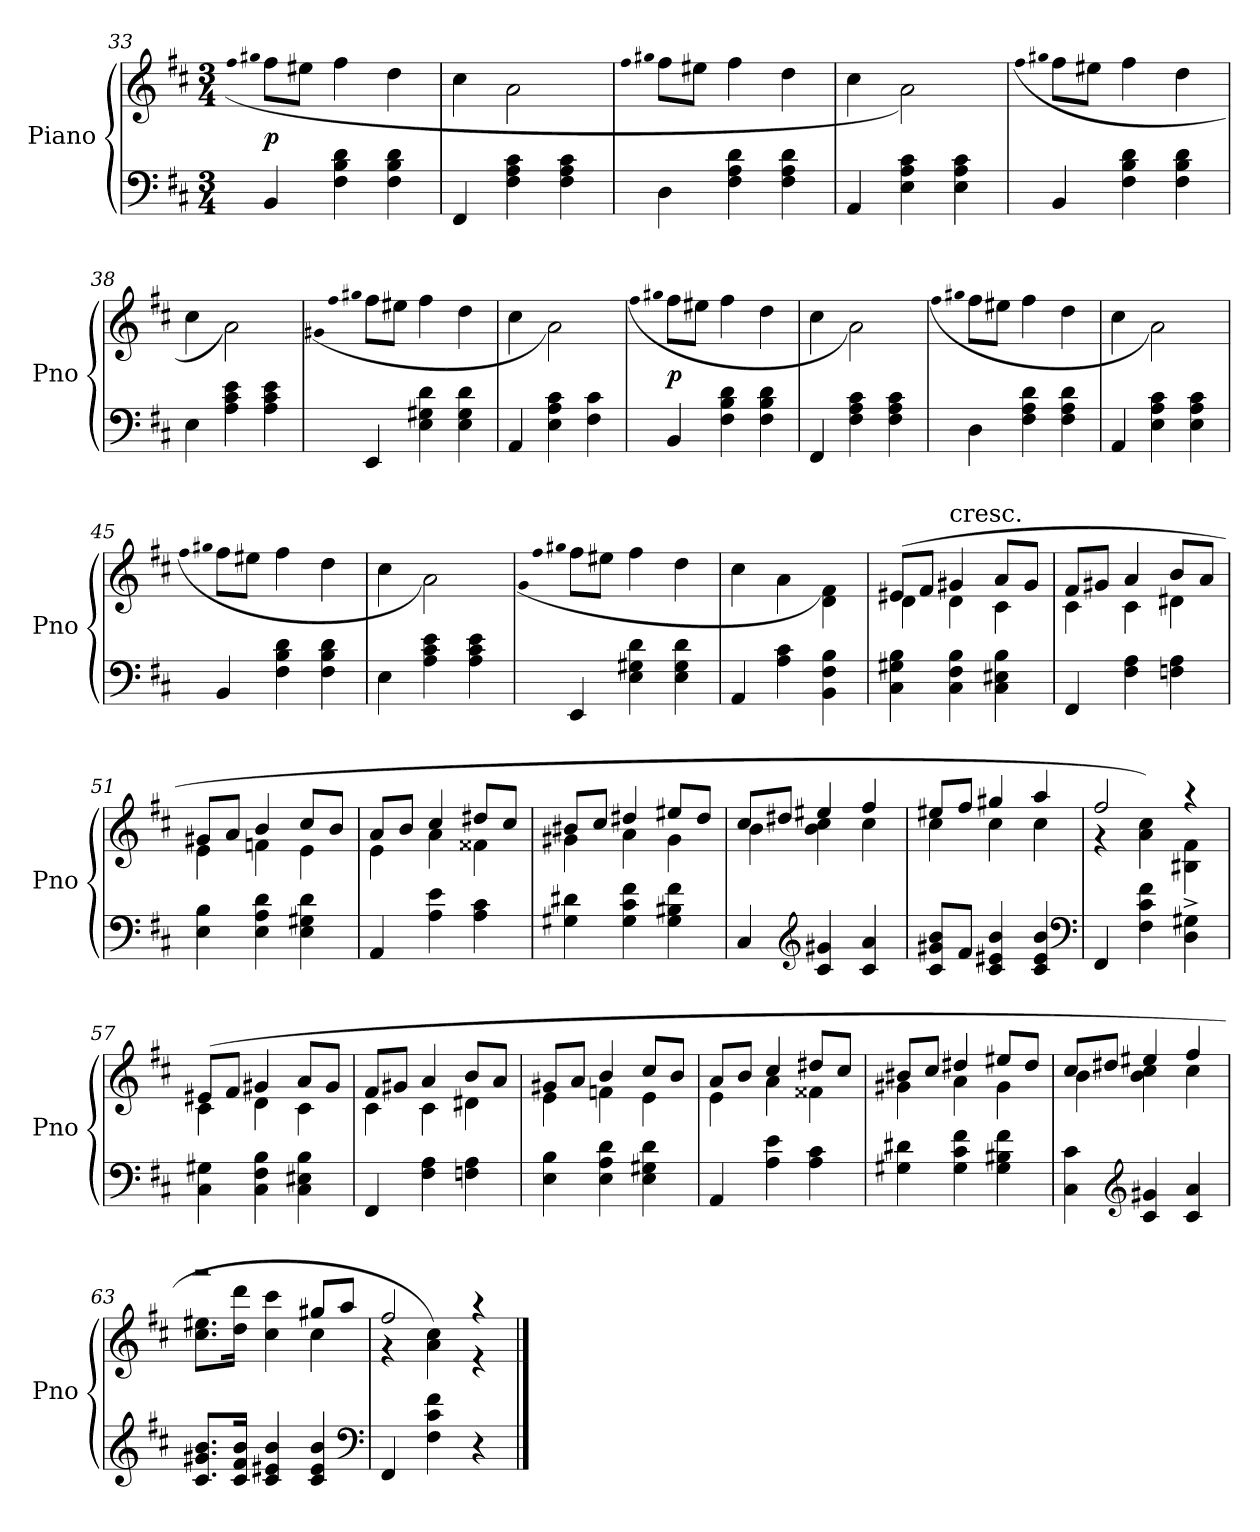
**kern	**kern	**dynam
*part1	*part1	*part1
*staff2	*staff1	*staff1/2
*I"Piano	*	*
*I'Pno	*	*
*clefF4	*clefG2	*
*k[f#c#]	*k[f#c#]	*
*b:	*b:	*
*M3/4	*M3/4	*
=33	=33	=33
.	(qff#	.
.	qgg#X	.
4BB/	8ff#\L	p
.	8ee#X\J	.
4F#\ 4B\ 4d\	4ff#\	.
4F#\ 4B\ 4d\	4dd\	.
=34	=34	=34
4FF#/	4cc#\	.
4F#\ 4A\ 4c#\	2a\	.
4F#\ 4A\ 4c#\	.	.
=35	=35	=35
.	qff#	.
.	qgg#X	.
4D\	8ff#\L	.
.	8ee#X\J	.
4F#\ 4A\ 4d\	4ff#\	.
4F#\ 4A\ 4d\	4dd\	.
=36	=36	=36
4AA/	4cc#\	.
4E\ 4A\ 4c#\	2a\)	.
4E\ 4A\ 4c#\	.	.
=37	=37	=37
.	(qff#	.
.	qgg#X	.
4BB/	8ff#\L	.
.	8ee#X\J	.
4F#\ 4B\ 4d\	4ff#\	.
4F#\ 4B\ 4d\	4dd\	.
=38	=38	=38
4E\	4cc#\	.
4A\ 4c#\ 4e\	2a\)	.
4A\ 4c#\ 4e\	.	.
=39	=39	=39
.	(qg#X	.
.	qff#	.
.	qgg#X	.
4EE/	8ff#\L	.
.	8ee#X\J	.
4E\ 4G#X\ 4d\	4ff#\	.
4E\ 4G#\ 4d\	4dd\	.
=40	=40	=40
4AA/	4cc#\	.
4E\ 4A\ 4c#\	2a\)	.
4F#\ 4c#\	.	.
=41	=41	=41
.	(qff#	.
.	qgg#X	.
4BB/	8ff#\L	p
.	8ee#X\J	.
4F#\ 4B\ 4d\	4ff#\	.
4F#\ 4B\ 4d\	4dd\	.
=42	=42	=42
4FF#/	4cc#\	.
4F#\ 4A\ 4c#\	2a\)	.
4F#\ 4A\ 4c#\	.	.
=43	=43	=43
.	(qff#	.
.	qgg#X	.
4D\	8ff#\L	.
.	8ee#X\J	.
4F#\ 4A\ 4d\	4ff#\	.
4F#\ 4A\ 4d\	4dd\	.
=44	=44	=44
4AA/	4cc#\	.
4E\ 4A\ 4c#\	2a\)	.
4E\ 4A\ 4c#\	.	.
=45	=45	=45
.	(qff#	.
.	qgg#X	.
4BB/	8ff#\L	.
.	8ee#X\J	.
4F#\ 4B\ 4d\	4ff#\	.
4F#\ 4B\ 4d\	4dd\	.
=46	=46	=46
4E\	4cc#\	.
4A\ 4c#\ 4e\	2a\)	.
4A\ 4c#\ 4e\	.	.
=47	=47	=47
.	(qg	.
.	qff#	.
.	qgg#X	.
4EE/	8ff#\L	.
.	8ee#X\J	.
4E\ 4G#X\ 4d\	4ff#\	.
4E\ 4G#\ 4d\	4dd\	.
=48	=48	=48
4AA/	4cc#\	.
4A\ 4c#\	4a\	.
4BB\ 4F#\ 4B\	4d\ 4f#\)	.
=49	=49	=49
*	*^	*
4C#\ 4G#X\ 4B\	(8e#X/L	4d\	.
.	8f#/J	.	.
!	!LO:TX:t=cresc.	!	!
4C#\ 4F#\ 4B\	4g#X/	4d\	.
4C#\ 4E#X\ 4B\	8a/L	4c#\	.
.	8g#/J	.	.
=50	=50	=50	=50
4FF#/	8f#/L	4c#\	.
.	8g#X/J	.	.
4F#\ 4A\	4a/	4c#\	.
4Fn\ 4A\	8b/L	4d#X\	.
.	8a/J	.	.
=51	=51	=51	=51
4E\ 4B\	8g#X/L	4e\	.
.	8a/J	.	.
4E\ 4A\ 4d\	4b/	4fn\	.
4E\ 4G#X\ 4d\	8cc#/L	4e\	.
.	8b/J	.	.
=52	=52	=52	=52
4AA/	8a/L	4e\	.
.	8b/J	.	.
4A\ 4e\	4cc#/	4a\	.
4A\ 4c#\	8dd#X/L	4f##X\	.
.	8cc#/J	.	.
=53	=53	=53	=53
4G#X\ 4d#X\	8b#X/L	4g#X\	.
.	8cc#/J	.	.
4G#\ 4c#\ 4f#\	4dd#X/	4a\	.
4G#\ 4B#X\ 4f#\	8ee#X/L	4g#\	.
.	8dd#/J	.	.
=54	=54	=54	=54
4C#/	8cc#/L	4b\	.
.	8dd#X/J	.	.
*clefG2	*	*	*
4c#/ 4g#X/	4ee#X/	4b\ 4cc#\	.
4c#/ 4a/	4ff#/	4cc#\	.
=55	=55	=55	=55
8c#/ 8g#X/ 8b/L	8ee#X/L	4cc#\	.
8f#/J	8ff#/J	.	.
4c#/ 4e#X/ 4b/	4gg#X/	4cc#\	.
4c#/ 4e#/ 4b/	4aa/	4cc#\	.
*clefF4	*	*	*
=56	=56	=56	=56
4FF#/	2ff#/	4r	.
4F#\ 4c#\ 4f#\	.	4a\ 4cc#\)	.
4D\ 4G#X\	4r	4B#X^\ 4f#^\	.
=57	=57	=57	=57
4C#\ 4G#X\	(8e#X/L	4c#\	.
.	8f#/J	.	.
4C#\ 4F#\ 4B\	4g#X/	4d\	.
4C#\ 4E#X\ 4B\	8a/L	4c#\	.
.	8g#/J	.	.
=58	=58	=58	=58
4FF#/	8f#/L	4c#\	.
.	8g#X/J	.	.
4F#\ 4A\	4a/	4c#\	.
4Fn\ 4A\	8b/L	4d#X\	.
.	8a/J	.	.
=59	=59	=59	=59
4E\ 4B\	8g#X/L	4e\	.
.	8a/J	.	.
4E\ 4A\ 4d\	4b/	4fn\	.
4E\ 4G#X\ 4d\	8cc#/L	4e\	.
.	8b/J	.	.
=60	=60	=60	=60
4AA/	8a/L	4e\	.
.	8b/J	.	.
4A\ 4e\	4cc#/	4a\	.
4A\ 4c#\	8dd#X/L	4f##X\	.
.	8cc#/J	.	.
=61	=61	=61	=61
4G#X\ 4d#X\	8b#X/L	4g#X\	.
.	8cc#/J	.	.
4G#\ 4c#\ 4f#\	4dd#X/	4a\	.
4G#\ 4B#X\ 4f#\	8ee#X/L	4g#\	.
.	8dd#/J	.	.
=62	=62	=62	=62
4C#\ 4c#\	8cc#/L	4b\	.
.	8dd#X/J	.	.
*clefG2	*	*	*
4c#/ 4g#X/	4ee#X/	4b\ 4cc#\	.
4c#/ 4a/	4ff#/	4cc#\	.
=63	=63	=63	=63
8.c#/ 8.g#X/ 8.b/L	2r	8.cc#\ 8.ee#X\L	.
16c#/ 16f#/ 16b/Jk	.	16dd\ 16ddd\Jk	.
4c#/ 4e#X/ 4b/	.	4cc#\ 4ccc#\	.
4c#/ 4e#/ 4b/	8gg#X/L	4cc#\	.
.	8aa/J	.	.
*clefF4	*	*	*
=64	=64	=64	=64
4FF#/	2ff#/	4r	.
4F#\ 4c#\ 4f#\	.	4a\ 4cc#\)	.
4r	4r	4r	.
*	*v	*v	*
==	==	==
*-	*-	*-
